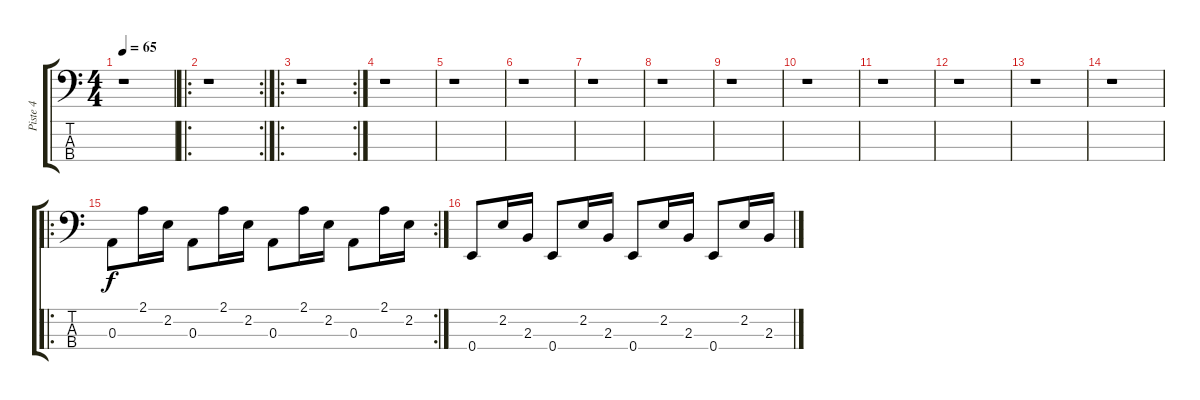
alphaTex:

\track ("Piste 4" "Piste 4") {instrument electricbassfinger}
\staff {score tabs}
\tuning (G2 D2 A1 E1) {hide}
\ts (4 4)
\tempo 65
\clef f4
\ks c
r.1{dy f instrument electricbassfinger} |
\ro
\rc 2
r.1 |
\ro
\rc 2
r.1 |
r.1 |
r.1 |
r.1 |
r.1 |
r.1 |
r.1 |
r.1 |
r.1 |
r.1 |
r.1 |
r.1 |
\ro
\rc 2
0.3.8 2.1.16 2.2.16 0.3.8 2.1.16 2.2.16 0.3.8 2.1.16 2.2.16 0.3.8 2.1.16 2.2.16 |
0.4.8 2.2.16 2.3.16 0.4.8 2.2.16 2.3.16 0.4.8 2.2.16 2.3.16 0.4.8 2.2.16 2.3.16
